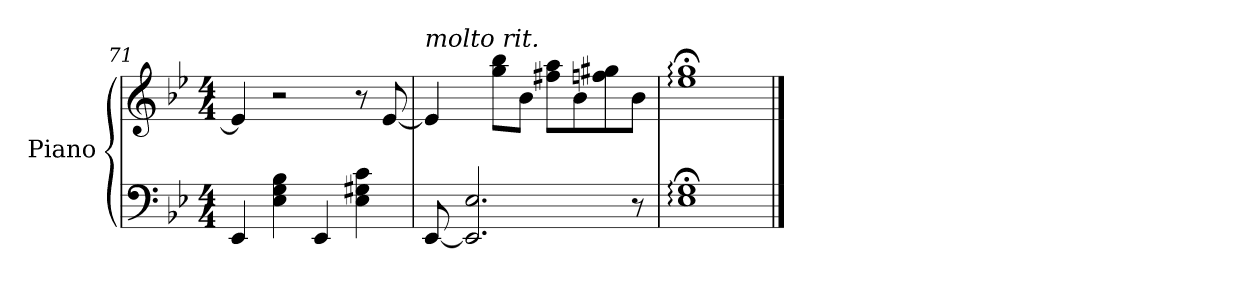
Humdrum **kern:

**kern	**kern
*part1	*part1
*staff2	*staff1
*I"Piano	*
*I'Pno.	*
*clefF4	*clefG2
*k[b-e-]	*k[b-e-]
*M4/4	*M4/4
=71	=71
4EE-/	4e-/]
4E-\ 4G\ 4B-\	2r
4EE-/	.
4E-\ 4G#X\ 4c\	8r
.	[8e-/
=72	=72
!	!LO:TX:a:i:t=molto rit.
[8EE-/	4e-/]
2.EE-/] 2.E-/	.
.	8gg\ 8bb-\L
.	8b-\J
.	8ff#X\ 8aa\L
.	8b-\
.	8ffn\ 8gg#X\
8r	8b-\J
=73	=73
1E-;<: 1G;<:	1ee-;<: 1gg;<:
==	==
*-	*-
